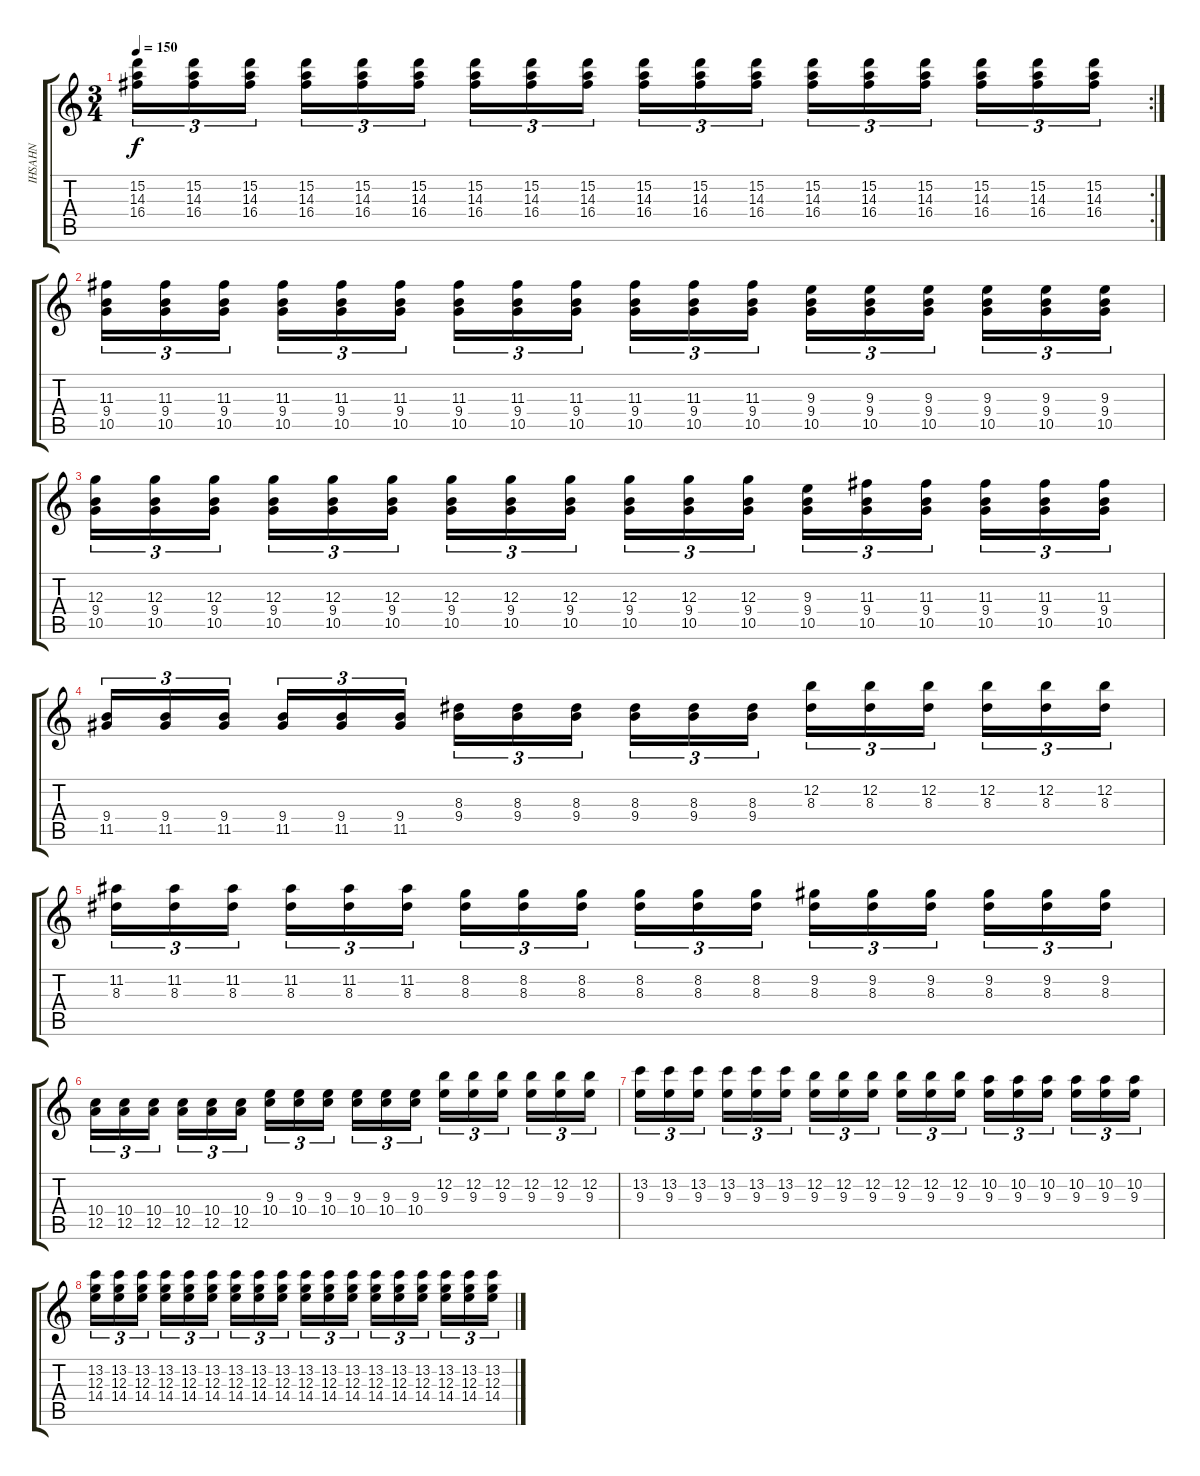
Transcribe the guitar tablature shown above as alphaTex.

\track ("IHSAHN" "IHSAHN") {instrument distortionguitar}
\staff {score tabs}
\tuning (E4 B3 G3 D3 A2 E2) {hide}
\rc 2
\ts (3 4)
\tempo 150
\clef g2
\ks c
(15.2 14.3 16.4).16{tu (3 2) dy f} (15.2 14.3 16.4).16{tu (3 2)} (15.2 14.3 16.4).16{tu (3 2)} (15.2 14.3 16.4).16{tu (3 2)} (15.2 14.3 16.4).16{tu (3 2)} (15.2 14.3 16.4).16{tu (3 2)} (15.2 14.3 16.4).16{tu (3 2)} (15.2 14.3 16.4).16{tu (3 2)} (15.2 14.3 16.4).16{tu (3 2)} (15.2 14.3 16.4).16{tu (3 2)} (15.2 14.3 16.4).16{tu (3 2)} (15.2 14.3 16.4).16{tu (3 2)} (15.2 14.3 16.4).16{tu (3 2)} (15.2 14.3 16.4).16{tu (3 2)} (15.2 14.3 16.4).16{tu (3 2)} (15.2 14.3 16.4).16{tu (3 2)} (15.2 14.3 16.4).16{tu (3 2)} (15.2 14.3 16.4).16{tu (3 2)} |
(11.3 9.4 10.5).16{tu (3 2)} (11.3 9.4 10.5).16{tu (3 2)} (11.3 9.4 10.5).16{tu (3 2)} (11.3 9.4 10.5).16{tu (3 2)} (11.3 9.4 10.5).16{tu (3 2)} (11.3 9.4 10.5).16{tu (3 2)} (11.3 9.4 10.5).16{tu (3 2)} (11.3 9.4 10.5).16{tu (3 2)} (11.3 9.4 10.5).16{tu (3 2)} (11.3 9.4 10.5).16{tu (3 2)} (11.3 9.4 10.5).16{tu (3 2)} (11.3 9.4 10.5).16{tu (3 2)} (9.3 9.4 10.5).16{tu (3 2)} (9.3 9.4 10.5).16{tu (3 2)} (9.3 9.4 10.5).16{tu (3 2)} (9.3 9.4 10.5).16{tu (3 2)} (9.3 9.4 10.5).16{tu (3 2)} (9.3 9.4 10.5).16{tu (3 2)} |
(12.3 9.4 10.5).16{tu (3 2)} (12.3 9.4 10.5).16{tu (3 2)} (12.3 9.4 10.5).16{tu (3 2)} (12.3 9.4 10.5).16{tu (3 2)} (12.3 9.4 10.5).16{tu (3 2)} (12.3 9.4 10.5).16{tu (3 2)} (12.3 9.4 10.5).16{tu (3 2)} (12.3 9.4 10.5).16{tu (3 2)} (12.3 9.4 10.5).16{tu (3 2)} (12.3 9.4 10.5).16{tu (3 2)} (12.3 9.4 10.5).16{tu (3 2)} (12.3 9.4 10.5).16{tu (3 2)} (9.3 9.4 10.5).16{tu (3 2)} (11.3 9.4 10.5).16{tu (3 2)} (11.3 9.4 10.5).16{tu (3 2)} (11.3 9.4 10.5).16{tu (3 2)} (11.3 9.4 10.5).16{tu (3 2)} (11.3 9.4 10.5).16{tu (3 2)} |
(9.4 11.5).16{tu (3 2)} (9.4 11.5).16{tu (3 2)} (9.4 11.5).16{tu (3 2)} (9.4 11.5).16{tu (3 2)} (9.4 11.5).16{tu (3 2)} (9.4 11.5).16{tu (3 2)} (8.3 9.4).16{tu (3 2)} (8.3 9.4).16{tu (3 2)} (8.3 9.4).16{tu (3 2)} (8.3 9.4).16{tu (3 2)} (8.3 9.4).16{tu (3 2)} (8.3 9.4).16{tu (3 2)} (12.2 8.3).16{tu (3 2)} (12.2 8.3).16{tu (3 2)} (12.2 8.3).16{tu (3 2)} (12.2 8.3).16{tu (3 2)} (12.2 8.3).16{tu (3 2)} (12.2 8.3).16{tu (3 2)} |
(11.2 8.3).16{tu (3 2)} (11.2 8.3).16{tu (3 2)} (11.2 8.3).16{tu (3 2)} (11.2 8.3).16{tu (3 2)} (11.2 8.3).16{tu (3 2)} (11.2 8.3).16{tu (3 2)} (8.2 8.3).16{tu (3 2)} (8.2 8.3).16{tu (3 2)} (8.2 8.3).16{tu (3 2)} (8.2 8.3).16{tu (3 2)} (8.2 8.3).16{tu (3 2)} (8.2 8.3).16{tu (3 2)} (9.2 8.3).16{tu (3 2)} (9.2 8.3).16{tu (3 2)} (9.2 8.3).16{tu (3 2)} (9.2 8.3).16{tu (3 2)} (9.2 8.3).16{tu (3 2)} (9.2 8.3).16{tu (3 2)} |
(10.4 12.5).16{tu (3 2)} (10.4 12.5).16{tu (3 2)} (10.4 12.5).16{tu (3 2)} (10.4 12.5).16{tu (3 2)} (10.4 12.5).16{tu (3 2)} (10.4 12.5).16{tu (3 2)} (9.3 10.4).16{tu (3 2)} (9.3 10.4).16{tu (3 2)} (9.3 10.4).16{tu (3 2)} (9.3 10.4).16{tu (3 2)} (9.3 10.4).16{tu (3 2)} (9.3 10.4).16{tu (3 2)} (12.2 9.3).16{tu (3 2)} (12.2 9.3).16{tu (3 2)} (12.2 9.3).16{tu (3 2)} (12.2 9.3).16{tu (3 2)} (12.2 9.3).16{tu (3 2)} (12.2 9.3).16{tu (3 2)} |
(13.2 9.3).16{tu (3 2)} (13.2 9.3).16{tu (3 2)} (13.2 9.3).16{tu (3 2)} (13.2 9.3).16{tu (3 2)} (13.2 9.3).16{tu (3 2)} (13.2 9.3).16{tu (3 2)} (12.2 9.3).16{tu (3 2)} (12.2 9.3).16{tu (3 2)} (12.2 9.3).16{tu (3 2)} (12.2 9.3).16{tu (3 2)} (12.2 9.3).16{tu (3 2)} (12.2 9.3).16{tu (3 2)} (10.2 9.3).16{tu (3 2)} (10.2 9.3).16{tu (3 2)} (10.2 9.3).16{tu (3 2)} (10.2 9.3).16{tu (3 2)} (10.2 9.3).16{tu (3 2)} (10.2 9.3).16{tu (3 2)} |
(13.2 12.3 14.4).16{tu (3 2)} (13.2 12.3 14.4).16{tu (3 2)} (13.2 12.3 14.4).16{tu (3 2)} (13.2 12.3 14.4).16{tu (3 2)} (13.2 12.3 14.4).16{tu (3 2)} (13.2 12.3 14.4).16{tu (3 2)} (13.2 12.3 14.4).16{tu (3 2)} (13.2 12.3 14.4).16{tu (3 2)} (13.2 12.3 14.4).16{tu (3 2)} (13.2 12.3 14.4).16{tu (3 2)} (13.2 12.3 14.4).16{tu (3 2)} (13.2 12.3 14.4).16{tu (3 2)} (13.2 12.3 14.4).16{tu (3 2)} (13.2 12.3 14.4).16{tu (3 2)} (13.2 12.3 14.4).16{tu (3 2)} (13.2 12.3 14.4).16{tu (3 2)} (13.2 12.3 14.4).16{tu (3 2)} (13.2 12.3 14.4).16{tu (3 2)}
